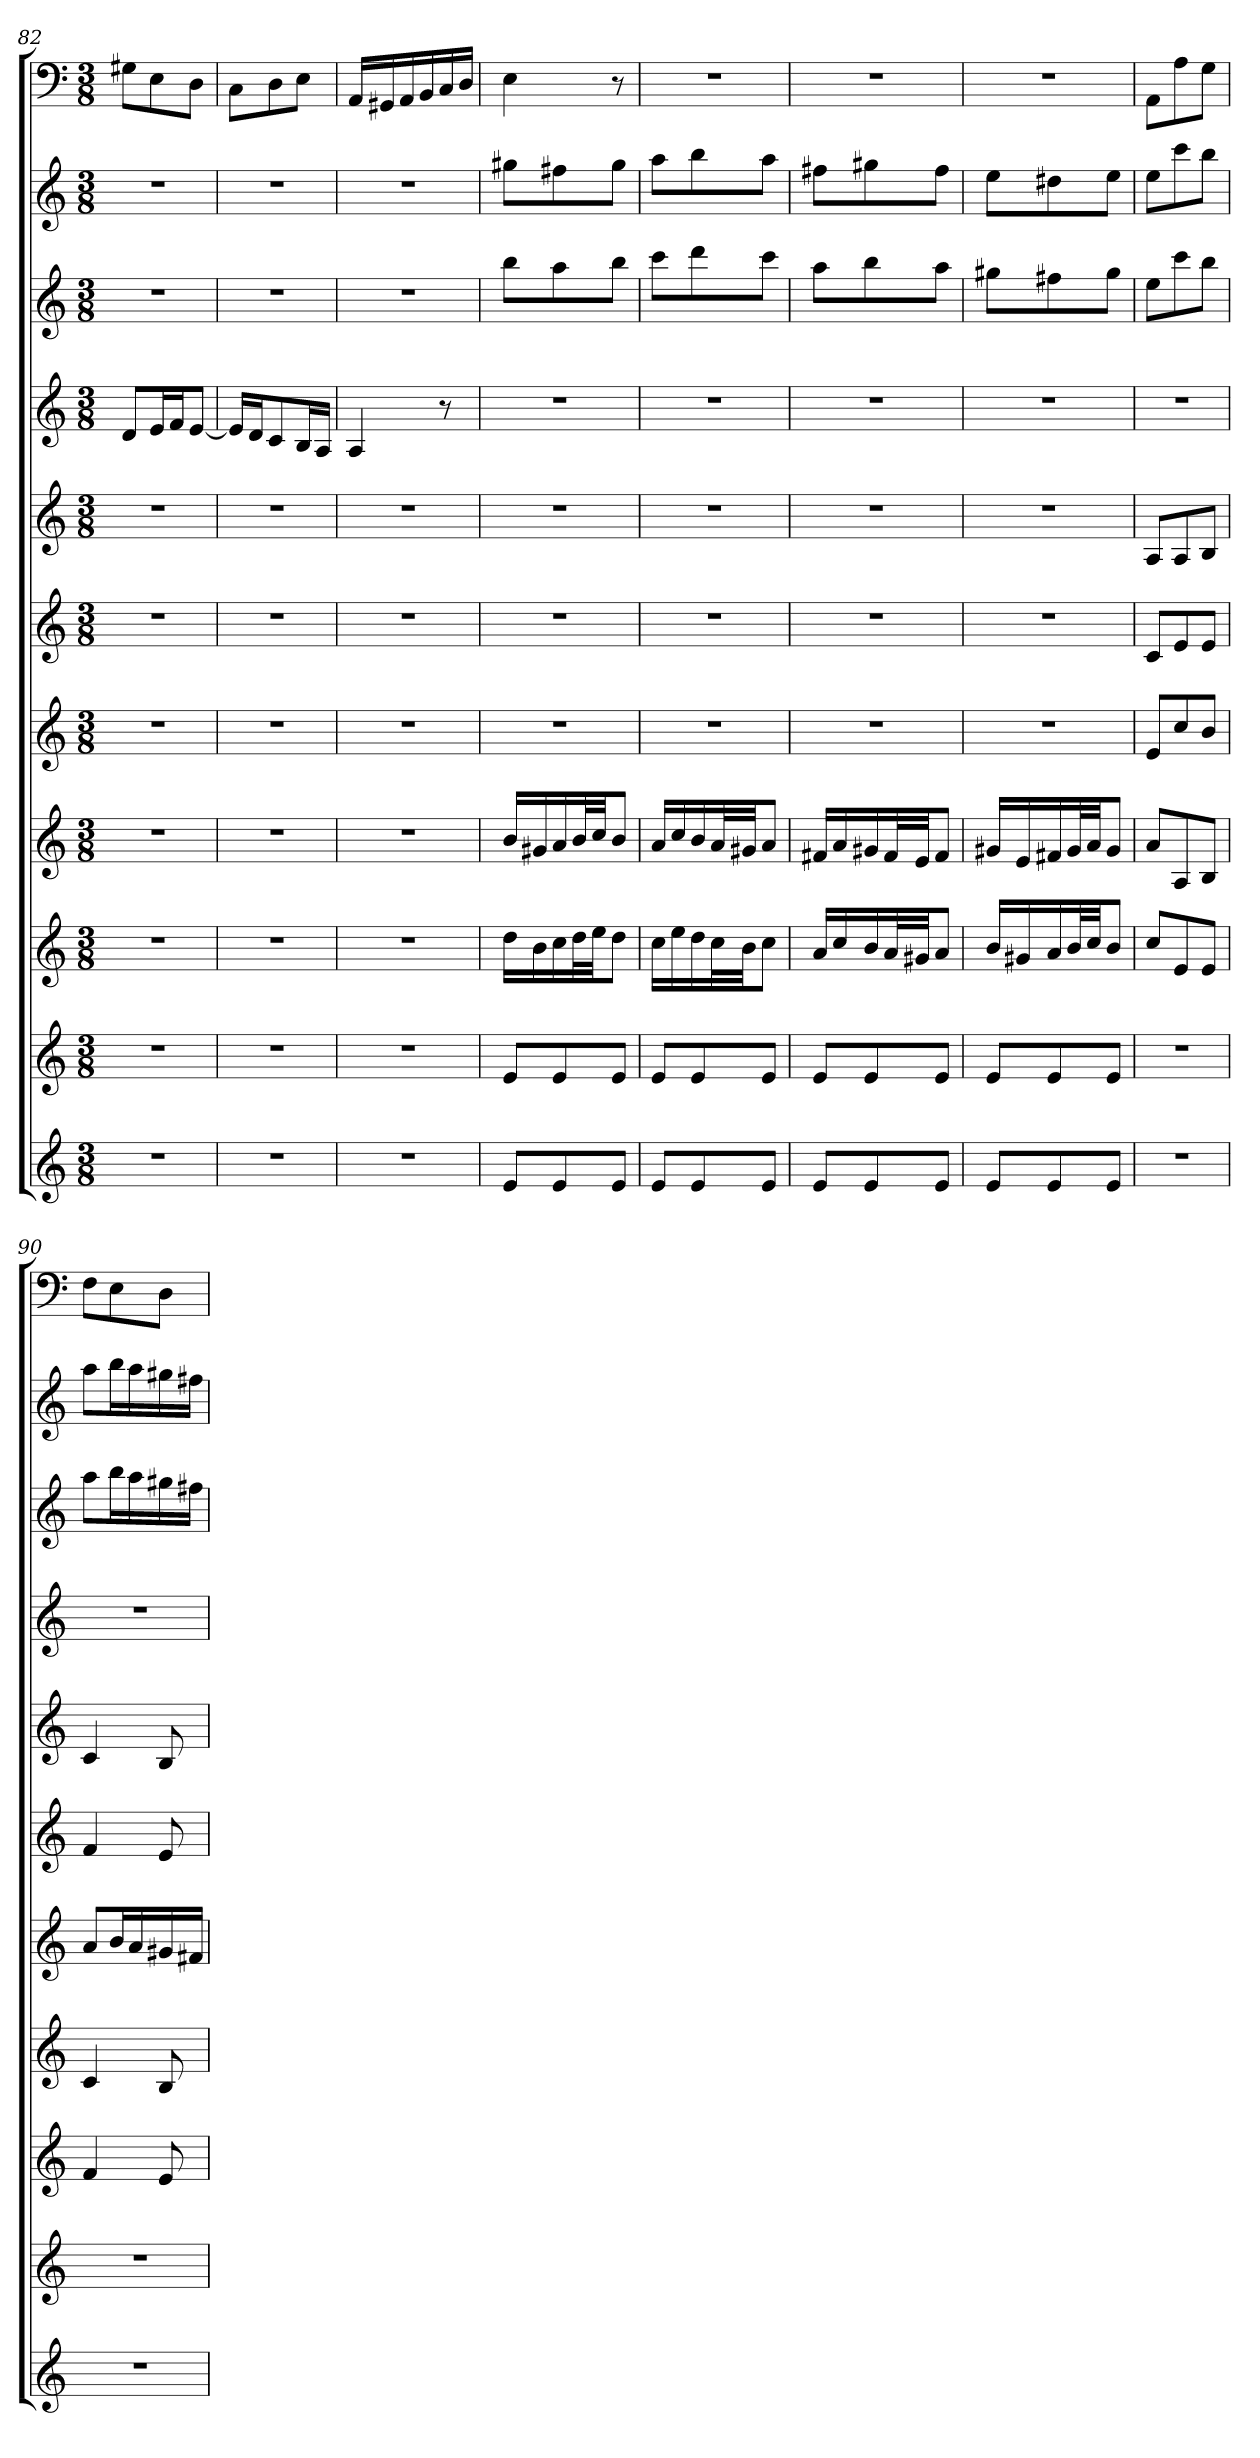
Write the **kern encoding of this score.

**kern	**kern	**kern	**kern	**kern	**kern	**kern	**kern	**kern	**kern	**kern
*part11	*part10	*part9	*part8	*part7	*part6	*part5	*part4	*part3	*part2	*part1
*staff11	*staff10	*staff9	*staff8	*staff7	*staff6	*staff5	*staff4	*staff3	*staff2	*staff1
*k[]	*k[]	*k[]	*k[]	*k[]	*k[]	*k[]	*k[]	*k[]	*k[]	*k[]
*C:	*C:	*C:	*C:	*C:	*C:	*C:	*C:	*C:	*C:	*C:
*M3/8	*M3/8	*M3/8	*M3/8	*M3/8	*M3/8	*M3/8	*M3/8	*M3/8	*M3/8	*M3/8
=82	=82	=82	=82	=82	=82	=82	=82	=82	=82	=82
4.r	4.r	4.r	4.r	4.r	4.r	4.r	8dL	4.r	4.r	8G#XL
.	.	.	.	.	.	.	16eL	.	.	8E
.	.	.	.	.	.	.	16fJ	.	.	.
.	.	.	.	.	.	.	[8eJ	.	.	8DJ
=83	=83	=83	=83	=83	=83	=83	=83	=83	=83	=83
4.r	4.r	4.r	4.r	4.r	4.r	4.r	16eLL]	4.r	4.r	8CL
.	.	.	.	.	.	.	16dJ	.	.	.
.	.	.	.	.	.	.	8c	.	.	8D
.	.	.	.	.	.	.	16BL	.	.	8EJ
.	.	.	.	.	.	.	16AJJ	.	.	.
=84	=84	=84	=84	=84	=84	=84	=84	=84	=84	=84
4.r	4.r	4.r	4.r	4.r	4.r	4.r	4A	4.r	4.r	16AALL
.	.	.	.	.	.	.	.	.	.	16GG#X
.	.	.	.	.	.	.	.	.	.	16AA
.	.	.	.	.	.	.	.	.	.	16BB
.	.	.	.	.	.	.	8r	.	.	16C
.	.	.	.	.	.	.	.	.	.	16DJJ
=85	=85	=85	=85	=85	=85	=85	=85	=85	=85	=85
8eL	8eL	16ddLL	16bLL	4.r	4.r	4.r	4.r	8bbL	8gg#XL	4E
.	.	16b	16g#X	.	.	.	.	.	.	.
8e	8e	16cc	16a	.	.	.	.	8aa	8ff#X	.
.	.	32ddL	32bL	.	.	.	.	.	.	.
.	.	32eeJJ	32ccJJ	.	.	.	.	.	.	.
8eJ	8eJ	8ddJ	8bJ	.	.	.	.	8bbJ	8gg#J	8r
=86	=86	=86	=86	=86	=86	=86	=86	=86	=86	=86
8eL	8eL	16ccLL	16aLL	4.r	4.r	4.r	4.r	8cccL	8aaL	4.r
.	.	16ee	16cc	.	.	.	.	.	.	.
8e	8e	16dd	16b	.	.	.	.	8ddd	8bb	.
.	.	32ccL	32aL	.	.	.	.	.	.	.
.	.	32bJJ	32g#XJJ	.	.	.	.	.	.	.
8eJ	8eJ	8ccJ	8aJ	.	.	.	.	8cccJ	8aaJ	.
=87	=87	=87	=87	=87	=87	=87	=87	=87	=87	=87
8eL	8eL	16aLL	16f#XLL	4.r	4.r	4.r	4.r	8aaL	8ff#XL	4.r
.	.	16cc	16a	.	.	.	.	.	.	.
8e	8e	16b	16g#X	.	.	.	.	8bb	8gg#X	.
.	.	32aL	32f#L	.	.	.	.	.	.	.
.	.	32g#XJJ	32eJJ	.	.	.	.	.	.	.
8eJ	8eJ	8aJ	8f#J	.	.	.	.	8aaJ	8ff#J	.
=88	=88	=88	=88	=88	=88	=88	=88	=88	=88	=88
8eL	8eL	16bLL	16g#XLL	4.r	4.r	4.r	4.r	8gg#XL	8eeL	4.r
.	.	16g#X	16e	.	.	.	.	.	.	.
8e	8e	16a	16f#X	.	.	.	.	8ff#X	8dd#X	.
.	.	32bL	32g#L	.	.	.	.	.	.	.
.	.	32ccJJ	32aJJ	.	.	.	.	.	.	.
8eJ	8eJ	8bJ	8g#J	.	.	.	.	8gg#J	8eeJ	.
=89	=89	=89	=89	=89	=89	=89	=89	=89	=89	=89
4.r	4.r	8ccL	8aL	8eL	8cL	8AL	4.r	8eeL	8eeL	8AAL
.	.	8e	8A	8cc	8e	8A	.	8ccc	8ccc	8A
.	.	8eJ	8BJ	8bJ	8eJ	8BJ	.	8bbJ	8bbJ	8GJ
=90	=90	=90	=90	=90	=90	=90	=90	=90	=90	=90
4.r	4.r	4f	4c	8aL	4f	4c	4.r	8aaL	8aaL	8FL
.	.	.	.	16bL	.	.	.	16bbL	16bbL	8E
.	.	.	.	16a	.	.	.	16aa	16aa	.
.	.	8e	8B	16g#X	8e	8B	.	16gg#X	16gg#X	8DJ
.	.	.	.	16f#XJJ	.	.	.	16ff#XJJ	16ff#XJJ	.
=	=	=	=	=	=	=	=	=	=	=
*-	*-	*-	*-	*-	*-	*-	*-	*-	*-	*-
